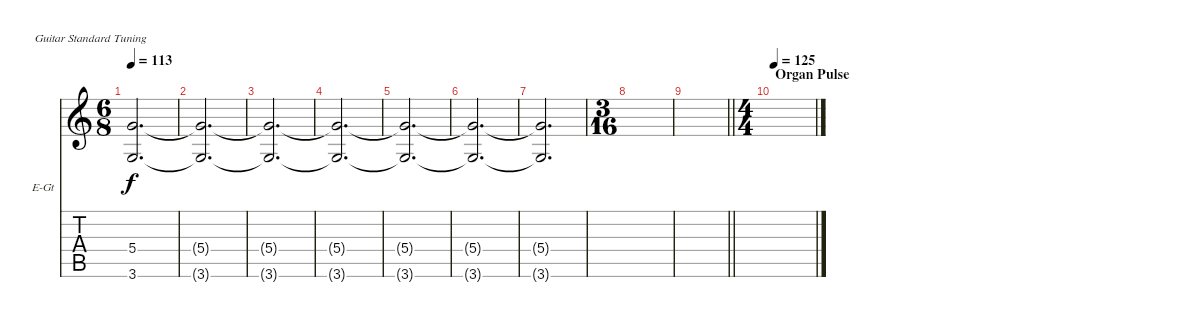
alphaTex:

\bracketExtendMode nobrackets
\firstSystemTrackNameOrientation horizontal
\otherSystemsTrackNameOrientation horizontal
\track ("Fredrik Akesson - Overdriven" "E-Gt") {instrument overdrivenguitar}
\staff {score tabs}
\tuning (E4 B3 G3 D3 A2 E2)
\ts (6 8)
\tempo 113
\clef g2
\scale
0.333333
\ks c
(5.4{t} 3.6{t}).2{d dy f} |
\scale
0.333333 (5.4{t} 3.6{t}).2{d} |
\scale
0.333333 (5.4{t} 3.6{t}).2{d} |
\scale
0.333333 (5.4{t} 3.6{t}).2{d} |
\scale
0.333333 (5.4{t} 3.6{t}).2{d} |
\scale
0.333333 (5.4{t} 3.6{t}).2{d} |
\scale
0.265823 (5.4{t} 3.6{t}).2{d} |
\ts (3 16)
|
\beaming (8 1)
\scale
0.367089
\barLineRight lightlight
|
\ts (4 4)
\beaming (8 2 2 2 2)
\section ("" "Organ Pulse")
\tempo 125
\scale
0.367089 |
\scale
0.333333 |
\scale
0.333333 |
\scale
0.333333 |
\scale
0.333333 |
\scale
0.333333 |
\scale
0.333333
